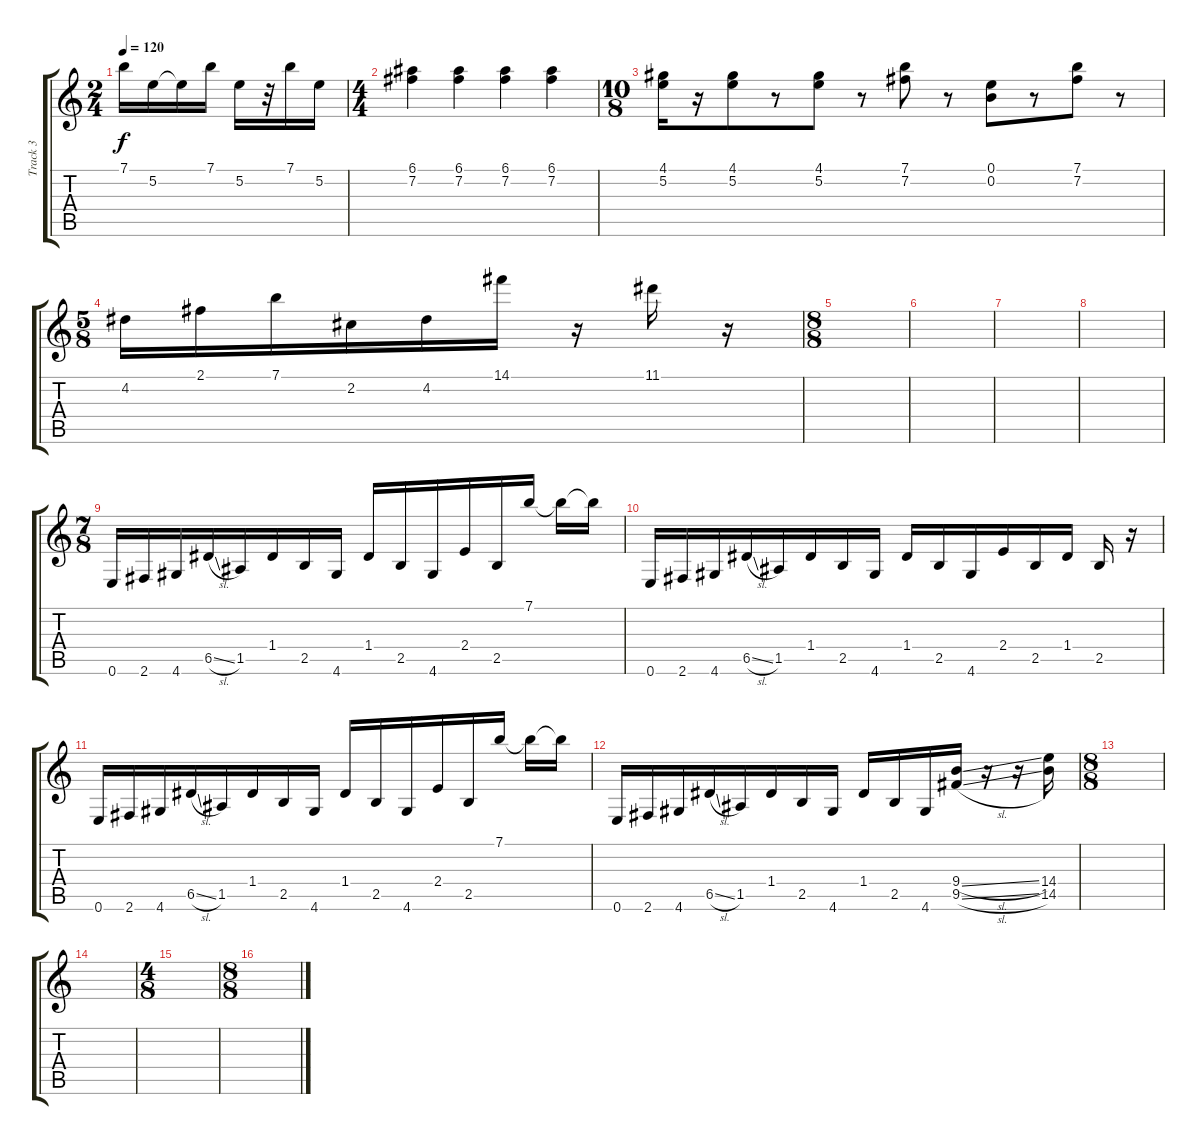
\track ("Track 3" "Track 3") {instrument overdrivenguitar}
\staff {score tabs}
\tuning (E4 B3 G3 D3 A2 E2) {hide}
\ts (2 4)
\tempo 120
\clef g2
\ks c
7.1.16{dy f} 5.2.16 5.2{t}.16 7.1.16 5.2.16 r.32 7.1.16 5.2.16 |
\ts (4 4)
(6.1 7.2).4 (6.1 7.2).4 (6.1 7.2).4 (6.1 7.2).4 |
\ts (10 8)
(4.1 5.2).16 r.16 (4.1 5.2).8 r.8 (4.1 5.2).8 r.8 (7.1 7.2).8 r.8 (0.1 0.2).8 r.8 (7.1 7.2).8 r.8 |
\ts (5 8)
4.2.16 2.1.16 7.1.16 2.2.16 4.2.16 14.1.16 r.16 11.1.16 r.16 |
\ts (8 8)
|
|
|
|
\ts (7 8)
0.6.16 2.6.16 4.6.16 6.5{sl}.16 1.5.16 1.4.16 2.5.16 4.6.16 1.4.16 2.5.16 4.6.16 2.4.16 2.5.16 7.1.16 7.1{t}.16 7.1{t}.16 |
0.6.16 2.6.16 4.6.16 6.5{sl}.16 1.5.16 1.4.16 2.5.16 4.6.16 1.4.16 2.5.16 4.6.16 2.4.16 2.5.16 1.4.16 2.5.16 r.16 |
0.6.16 2.6.16 4.6.16 6.5{sl}.16 1.5.16 1.4.16 2.5.16 4.6.16 1.4.16 2.5.16 4.6.16 2.4.16 2.5.16 7.1.16 7.1{t}.16 7.1{t}.16 |
0.6.16 2.6.16 4.6.16 6.5{sl}.16 1.5.16 1.4.16 2.5.16 4.6.16 1.4.16 2.5.16 4.6.16 (9.4{sl} 9.5{sl}).16 r.16 r.16 (14.4 14.5).16 |
\ts (8 8)
|
|
\ts (4 8)
|
\ts (8 8)
